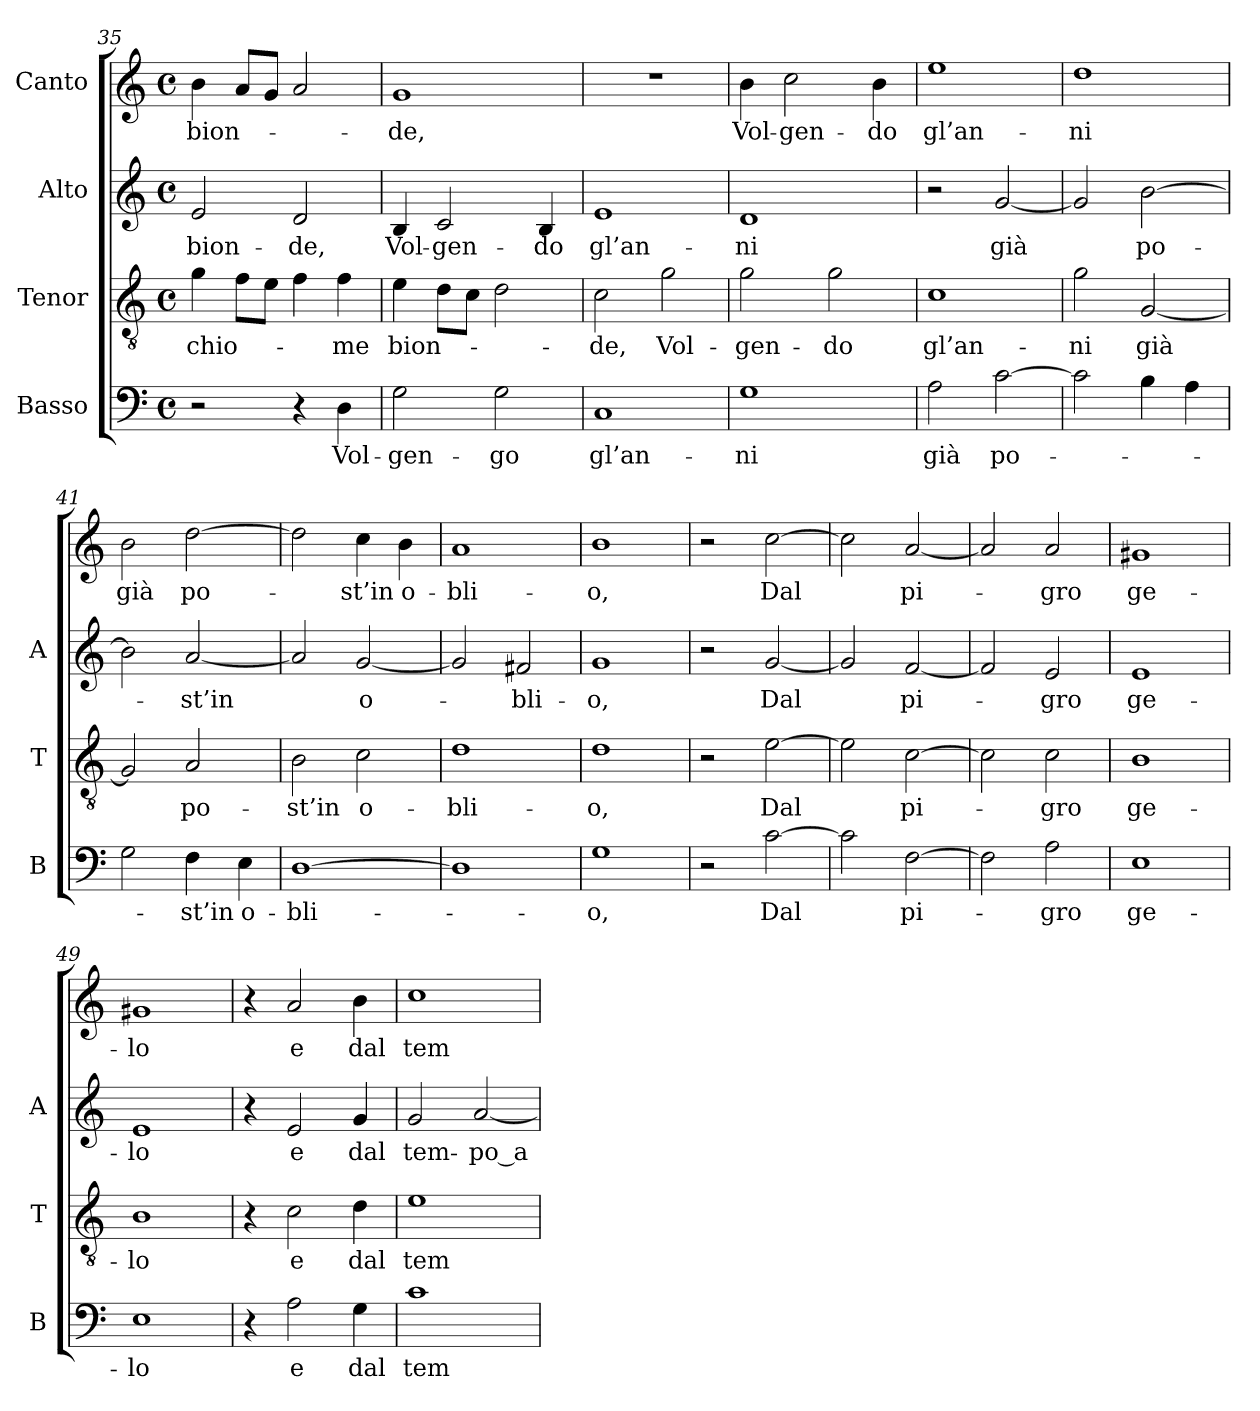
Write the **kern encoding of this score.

**kern	**text	**kern	**text	**kern	**text	**kern	**text
*part4	*part4	*part3	*part3	*part2	*part2	*part1	*part1
*staff4	*staff4	*staff3	*staff3	*staff2	*staff2	*staff1	*staff1
*I"Basso	*	*I"Tenor	*	*I"Alto	*	*I"Canto	*
*I'B	*	*I'T	*	*I'A	*	*	*
*clefF4	*	*clefGv2	*	*clefG2	*	*clefG2	*
*k[]	*	*k[]	*	*k[]	*	*k[]	*
*C:	*	*C:	*	*C:	*	*C:	*
*M4/4	*	*M4/4	*	*M4/4	*	*M4/4	*
*met(c)	*	*met(c)	*	*met(c)	*	*met(c)	*
=35	=35	=35	=35	=35	=35	=35	=35
2r	.	4g	chio-	2e	bion-	4b	bion-
.	.	8fL	.	.	.	8aL	.
.	.	8eJ	.	.	.	8gJ	.
4r	.	4f	.	2d	-de,	2a	.
4D	Vol-	4f	-me	.	.	.	.
=36	=36	=36	=36	=36	=36	=36	=36
2G	gen-	4e	bion-	4B	Vol-	1g	-de,
.	.	8dL	.	2c	gen-	.	.
.	.	8cJ	.	.	.	.	.
2G	-go	2d	.	.	.	.	.
.	.	.	.	4B	-do	.	.
=37	=37	=37	=37	=37	=37	=37	=37
1C	gl’an-	2c	-de,	1e	gl’an-	1r	.
.	.	2g	Vol-	.	.	.	.
=38	=38	=38	=38	=38	=38	=38	=38
1G	-ni	2g	gen-	1d	-ni	4b	Vol-
.	.	.	.	.	.	2cc	gen-
.	.	2g	-do	.	.	.	.
.	.	.	.	.	.	4b	-do
=39	=39	=39	=39	=39	=39	=39	=39
2A	-già	1c	gl’an-	2r	.	1ee	gl’an-
[2c	po-	.	.	[2g	-già	.	.
!!LO:PB:g=z
=40	=40	=40	=40	=40	=40	=40	=40
2c]	.	2g	-ni	2g]	.	1dd	-ni
4B	.	[2G	-già	[2b	po-	.	.
4A	.	.	.	.	.	.	.
=41	=41	=41	=41	=41	=41	=41	=41
2G	.	2G]	.	2b]	.	2b	-già
4F	-st’in	2A	po-	[2a	-st’in	[2dd	po-
4E	o-	.	.	.	.	.	.
=42	=42	=42	=42	=42	=42	=42	=42
[1D	bli-	2B	-st’in	2a]	.	2dd]	.
.	.	2c	o-	[2g	o-	4cc	-st’in
.	.	.	.	.	.	4b	o-
=43	=43	=43	=43	=43	=43	=43	=43
1D]	.	1d	bli-	2g]	.	1a	bli-
.	.	.	.	2f#X	bli-	.	.
=44	=44	=44	=44	=44	=44	=44	=44
1G	-o,	1d	-o,	1g	-o,	1b	-o,
=45	=45	=45	=45	=45	=45	=45	=45
2r	.	2r	.	2r	.	2r	.
[2c	-Dal	[2e	-Dal	[2g	-Dal	[2cc	-Dal
=46	=46	=46	=46	=46	=46	=46	=46
2c]	.	2e]	.	2g]	.	2cc]	.
[2F	pi-	[2c	pi-	[2f	pi-	[2a	pi-
=47	=47	=47	=47	=47	=47	=47	=47
2F]	.	2c]	.	2f]	.	2a]	.
2A	-gro	2c	-gro	2e	-gro	2a	-gro
=48	=48	=48	=48	=48	=48	=48	=48
1E	ge-	1B	ge-	1e	ge-	1g#X	ge-
=49	=49	=49	=49	=49	=49	=49	=49
1E	-lo	1B	-lo	1e	-lo	1g#X	-lo
=50	=50	=50	=50	=50	=50	=50	=50
4r	.	4r	.	4r	.	4r	.
2A	-e	2c	-e	2e	-e	2a	-e
4G	-dal	4d	-dal	4g	-dal	4b	-dal
=51	=51	=51	=51	=51	=51	=51	=51
1c	tem-	1e	tem-	2g	tem-	1cc	tem-
.	.	.	.	[2a	po_a-	.	.
=	=	=	=	=	=	=	=
*-	*-	*-	*-	*-	*-	*-	*-
